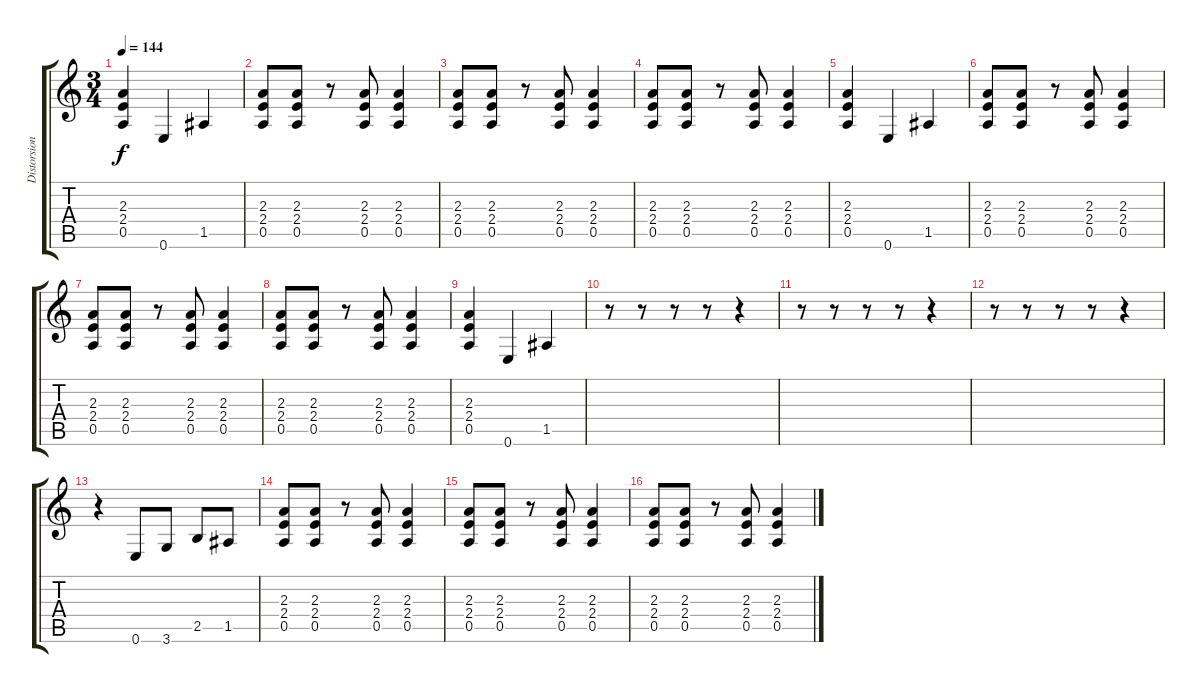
\track ("Distorsion Guitar" "Distorsion") {instrument distortionguitar}
\staff {score tabs}
\tuning (E4 B3 G3 D3 A2 E2) {hide}
\ts (3 4)
\tempo 144
\clef g2
\ks c
(2.3 2.4 0.5).4{dy f} 0.6.4 1.5.4 |
(2.3 2.4 0.5).8 (2.3 2.4 0.5).8 r.8 (2.3 2.4 0.5).8 (2.3 2.4 0.5).4 |
(2.3 2.4 0.5).8 (2.3 2.4 0.5).8 r.8 (2.3 2.4 0.5).8 (2.3 2.4 0.5).4 |
(2.3 2.4 0.5).8 (2.3 2.4 0.5).8 r.8 (2.3 2.4 0.5).8 (2.3 2.4 0.5).4 |
(2.3 2.4 0.5).4 0.6.4 1.5.4 |
(2.3 2.4 0.5).8 (2.3 2.4 0.5).8 r.8 (2.3 2.4 0.5).8 (2.3 2.4 0.5).4 |
(2.3 2.4 0.5).8 (2.3 2.4 0.5).8 r.8 (2.3 2.4 0.5).8 (2.3 2.4 0.5).4 |
(2.3 2.4 0.5).8 (2.3 2.4 0.5).8 r.8 (2.3 2.4 0.5).8 (2.3 2.4 0.5).4 |
(2.3 2.4 0.5).4 0.6.4 1.5.4 |
r.8 r.8 r.8 r.8 r.4 |
r.8 r.8 r.8 r.8 r.4 |
r.8 r.8 r.8 r.8 r.4 |
r.4 0.6.8 3.6.8 2.5.8 1.5.8 |
(2.3 2.4 0.5).8 (2.3 2.4 0.5).8 r.8 (2.3 2.4 0.5).8 (2.3 2.4 0.5).4 |
(2.3 2.4 0.5).8 (2.3 2.4 0.5).8 r.8 (2.3 2.4 0.5).8 (2.3 2.4 0.5).4 |
(2.3 2.4 0.5).8 (2.3 2.4 0.5).8 r.8 (2.3 2.4 0.5).8 (2.3 2.4 0.5).4
